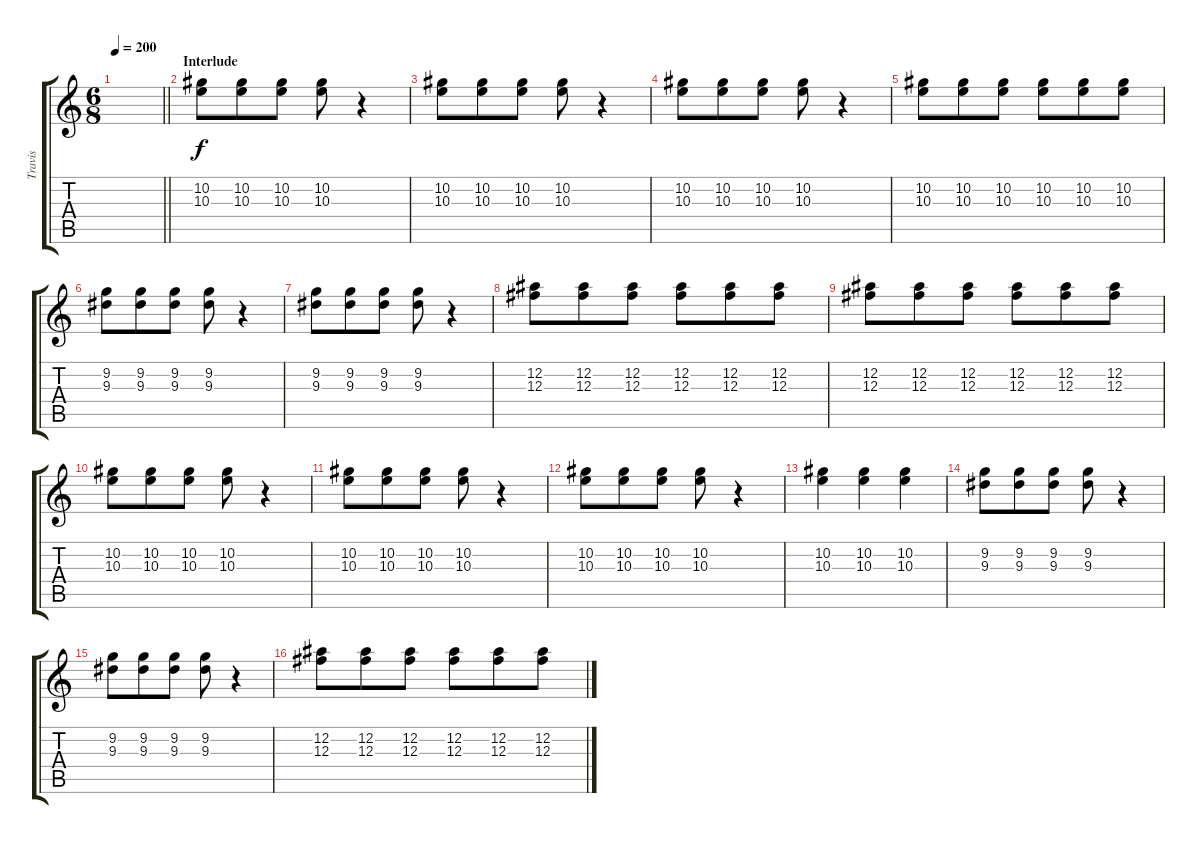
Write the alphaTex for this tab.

\track ("Travis" "Travis") {instrument overdrivenguitar}
\staff {score tabs}
\tuning (Eb4 Bb3 Gb3 Db3 Ab2 Eb2) {hide}
\ts (6 8)
\tempo 200
\clef g2
\barLineRight lightlight
\ks c
|
\section ("" "Interlude")
(10.2 10.3).8{balance 8} (10.2 10.3).8 (10.2 10.3).8 (10.2 10.3).8 r.4 |
(10.2 10.3).8 (10.2 10.3).8 (10.2 10.3).8 (10.2 10.3).8 r.4 |
(10.2 10.3).8 (10.2 10.3).8 (10.2 10.3).8 (10.2 10.3).8 r.4 |
(10.2 10.3).8 (10.2 10.3).8 (10.2 10.3).8 (10.2 10.3).8 (10.2 10.3).8 (10.2 10.3).8 |
(9.2 9.3).8 (9.2 9.3).8 (9.2 9.3).8 (9.2 9.3).8 r.4 |
(9.2 9.3).8 (9.2 9.3).8 (9.2 9.3).8 (9.2 9.3).8 r.4 |
(12.2 12.3).8 (12.2 12.3).8 (12.2 12.3).8 (12.2 12.3).8 (12.2 12.3).8 (12.2 12.3).8 |
(12.2 12.3).8 (12.2 12.3).8 (12.2 12.3).8 (12.2 12.3).8 (12.2 12.3).8 (12.2 12.3).8 |
(10.2 10.3).8 (10.2 10.3).8 (10.2 10.3).8 (10.2 10.3).8 r.4 |
(10.2 10.3).8 (10.2 10.3).8 (10.2 10.3).8 (10.2 10.3).8 r.4 |
(10.2 10.3).8 (10.2 10.3).8 (10.2 10.3).8 (10.2 10.3).8 r.4 |
(10.2 10.3).4 (10.2 10.3).4 (10.2 10.3).4 |
(9.2 9.3).8 (9.2 9.3).8 (9.2 9.3).8 (9.2 9.3).8 r.4 |
(9.2 9.3).8 (9.2 9.3).8 (9.2 9.3).8 (9.2 9.3).8 r.4 |
(12.2 12.3).8 (12.2 12.3).8 (12.2 12.3).8 (12.2 12.3).8 (12.2 12.3).8 (12.2 12.3).8
